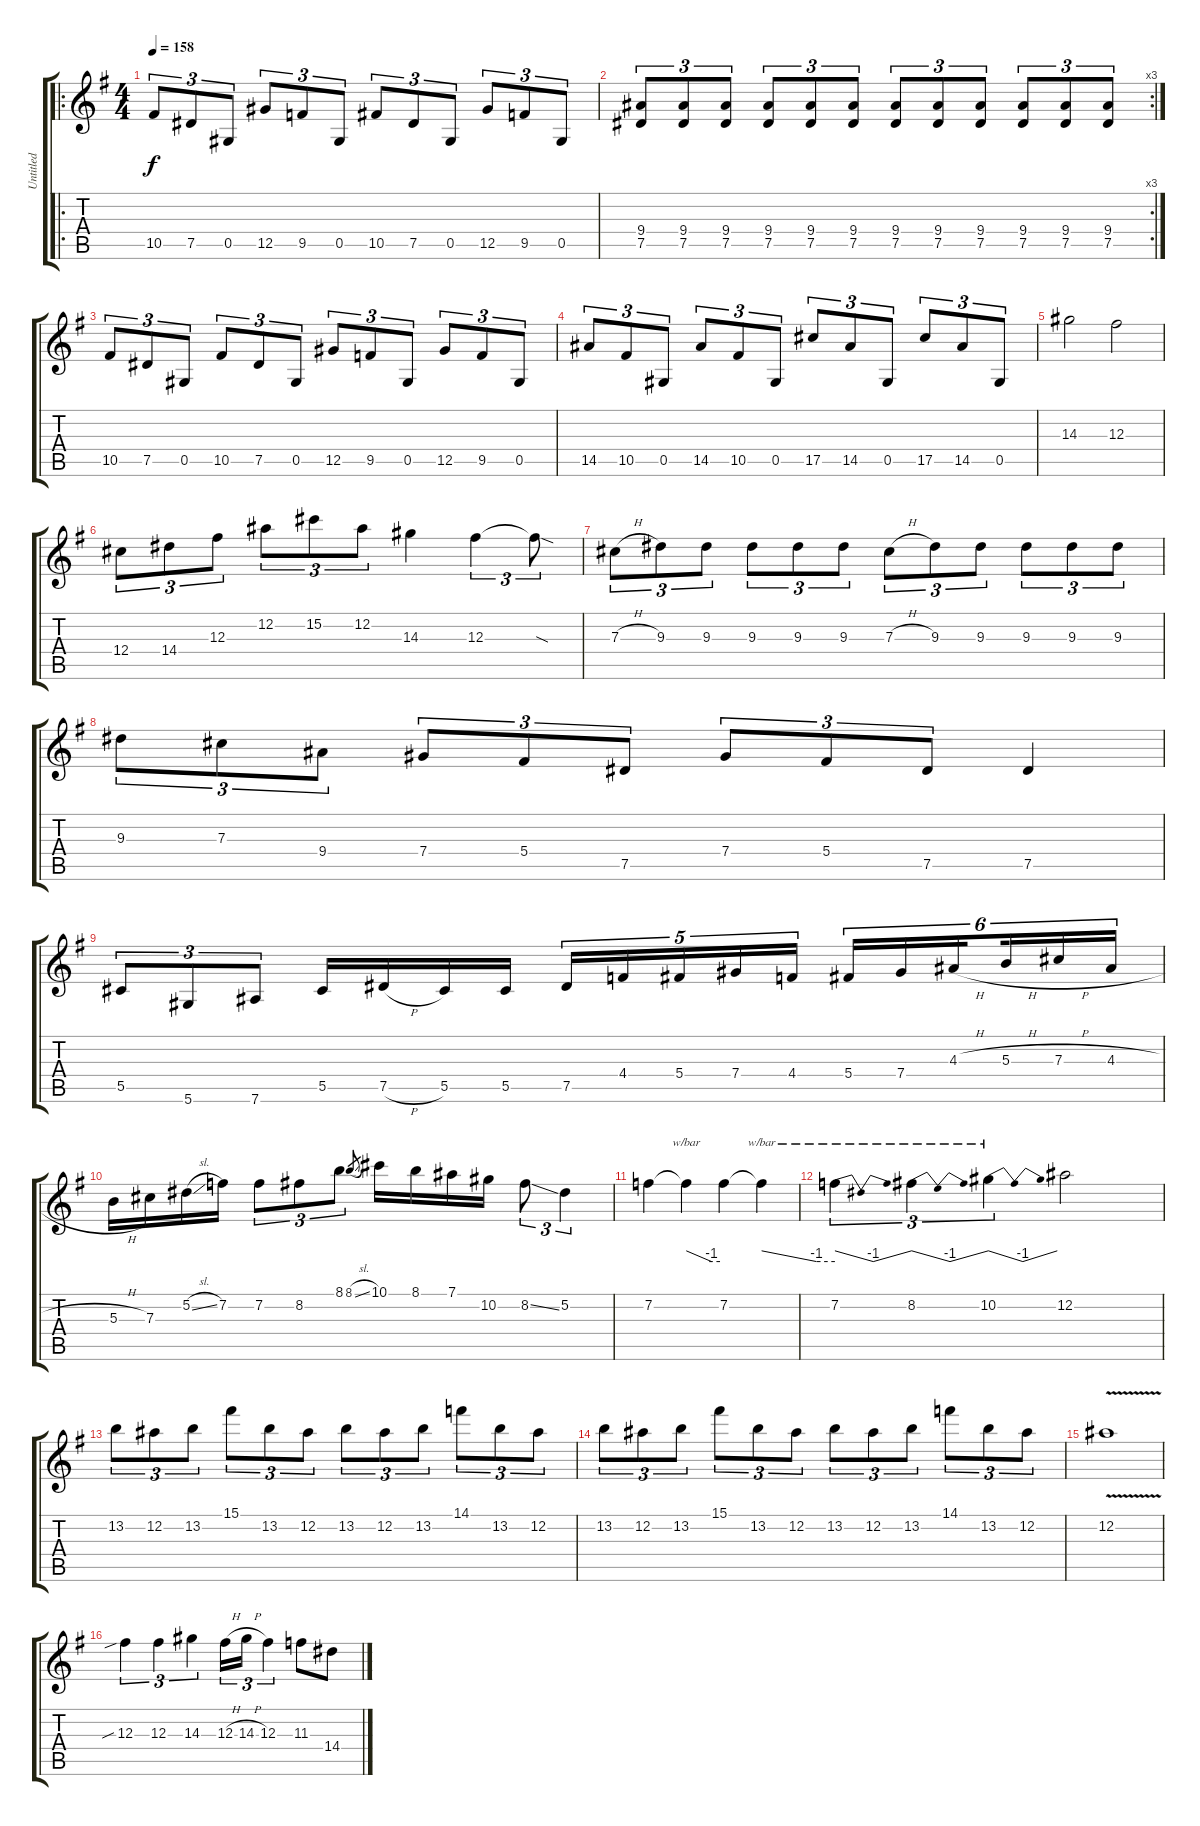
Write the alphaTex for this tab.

\track ("Untitled" "Untitled") {instrument distortionguitar}
\staff {score tabs}
\tuning (Eb4 Bb3 Gb3 Db3 Ab2 Eb2) {hide}
\ro
\ts (4 4)
\tempo 158
\clef g2
\ks g
10.5.8{tu (3 2) dy f} 7.5.8{tu (3 2)} 0.5.8{tu (3 2)} 12.5.8{tu (3 2)} 9.5.8{tu (3 2)} 0.5.8{tu (3 2)} 10.5.8{tu (3 2)} 7.5.8{tu (3 2)} 0.5.8{tu (3 2)} 12.5.8{tu (3 2)} 9.5.8{tu (3 2)} 0.5.8{tu (3 2)} |
\rc 3
(9.4 7.5).8{tu (3 2)} (9.4 7.5).8{tu (3 2)} (9.4 7.5).8{tu (3 2)} (9.4 7.5).8{tu (3 2)} (9.4 7.5).8{tu (3 2)} (9.4 7.5).8{tu (3 2)} (9.4 7.5).8{tu (3 2)} (9.4 7.5).8{tu (3 2)} (9.4 7.5).8{tu (3 2)} (9.4 7.5).8{tu (3 2)} (9.4 7.5).8{tu (3 2)} (9.4 7.5).8{tu (3 2)} |
10.5.8{tu (3 2)} 7.5.8{tu (3 2)} 0.5.8{tu (3 2)} 10.5.8{tu (3 2)} 7.5.8{tu (3 2)} 0.5.8{tu (3 2)} 12.5.8{tu (3 2)} 9.5.8{tu (3 2)} 0.5.8{tu (3 2)} 12.5.8{tu (3 2)} 9.5.8{tu (3 2)} 0.5.8{tu (3 2)} |
14.5.8{tu (3 2)} 10.5.8{tu (3 2)} 0.5.8{tu (3 2)} 14.5.8{tu (3 2)} 10.5.8{tu (3 2)} 0.5.8{tu (3 2)} 17.5.8{tu (3 2)} 14.5.8{tu (3 2)} 0.5.8{tu (3 2)} 17.5.8{tu (3 2)} 14.5.8{tu (3 2)} 0.5.8{tu (3 2)} |
14.3.2 12.3.2 |
12.4.8{tu (3 2)} 14.4.8{tu (3 2)} 12.3.8{tu (3 2)} 12.2.8{tu (3 2)} 15.2.8{tu (3 2)} 12.2.8{tu (3 2)} 14.3.4 12.3.4{tu (3 2)} 12.3{sod t}.8{tu (3 2)} |
7.3{h}.8{tu (3 2)} 9.3.8{tu (3 2)} 9.3.8{tu (3 2)} 9.3.8{tu (3 2)} 9.3.8{tu (3 2)} 9.3.8{tu (3 2)} 7.3{h}.8{tu (3 2)} 9.3.8{tu (3 2)} 9.3.8{tu (3 2)} 9.3.8{tu (3 2)} 9.3.8{tu (3 2)} 9.3.8{tu (3 2)} |
9.3.8{tu (3 2)} 7.3.8{tu (3 2)} 9.4.8{tu (3 2)} 7.4.8{tu (3 2)} 5.4.8{tu (3 2)} 7.5.8{tu (3 2)} 7.4.8{tu (3 2)} 5.4.8{tu (3 2)} 7.5.8{tu (3 2)} 7.5.4 |
5.5.8{tu (3 2)} 5.6.8{tu (3 2)} 7.6.8{tu (3 2)} 5.5.16 7.5{h}.16 5.5.16 5.5.16 7.5.16{tu (5 4)} 4.4.16{tu (5 4)} 5.4.16{tu (5 4)} 7.4.16{tu (5 4)} 4.4.16{tu (5 4)} 5.4.16{tu (6 4)} 7.4.16{tu (6 4)} 4.3{h}.16{tu (6 4) beam splitsecondary} 5.3{h}.16{tu (6 4)} 7.3{h}.16{tu (6 4)} 4.3{h}.16{tu (6 4)} |
5.3{h}.16 7.3.16 5.2{sl}.16 7.2.16 7.2.8{tu (3 2)} 8.2.8{tu (3 2)} 8.1.8{tu (3 2)} 8.1{sl}.8{gr} 10.1.16 8.1.16 7.1.16 10.2.16 8.2{ss}.8{tu (3 2)} 5.2.4{tu (3 2)} |
7.2.4 7.2{t}.4{tbe (custom default 0 0 45 -4 60 -4)} 7.2.4 7.2{t}.4{tbe (custom default 0 0 45 -4 60 -4)} |
7.2.4{tu (3 2) tbe (dip default 0 0 30 -4 60 0)} 8.2.4{tu (3 2) tbe (dip default 0 0 30 -4 60 0)} 10.2.4{tu (3 2) tbe (dip default 0 0 30 -4 60 0)} 12.2.2 |
13.2.8{tu (3 2)} 12.2.8{tu (3 2)} 13.2.8{tu (3 2)} 15.1.8{tu (3 2)} 13.2.8{tu (3 2)} 12.2.8{tu (3 2)} 13.2.8{tu (3 2)} 12.2.8{tu (3 2)} 13.2.8{tu (3 2)} 14.1.8{tu (3 2)} 13.2.8{tu (3 2)} 12.2.8{tu (3 2)} |
13.2.8{tu (3 2)} 12.2.8{tu (3 2)} 13.2.8{tu (3 2)} 15.1.8{tu (3 2)} 13.2.8{tu (3 2)} 12.2.8{tu (3 2)} 13.2.8{tu (3 2)} 12.2.8{tu (3 2)} 13.2.8{tu (3 2)} 14.1.8{tu (3 2)} 13.2.8{tu (3 2)} 12.2.8{tu (3 2)} |
12.2{v}.1 |
12.3{sib}.4{tu (3 2)} 12.3.4{tu (3 2)} 14.3.4{tu (3 2)} 12.3{h}.16{tu (3 2)} 14.3{h}.16{tu (3 2)} 12.3.4{tu (3 2)} 11.3.8 14.4.8
